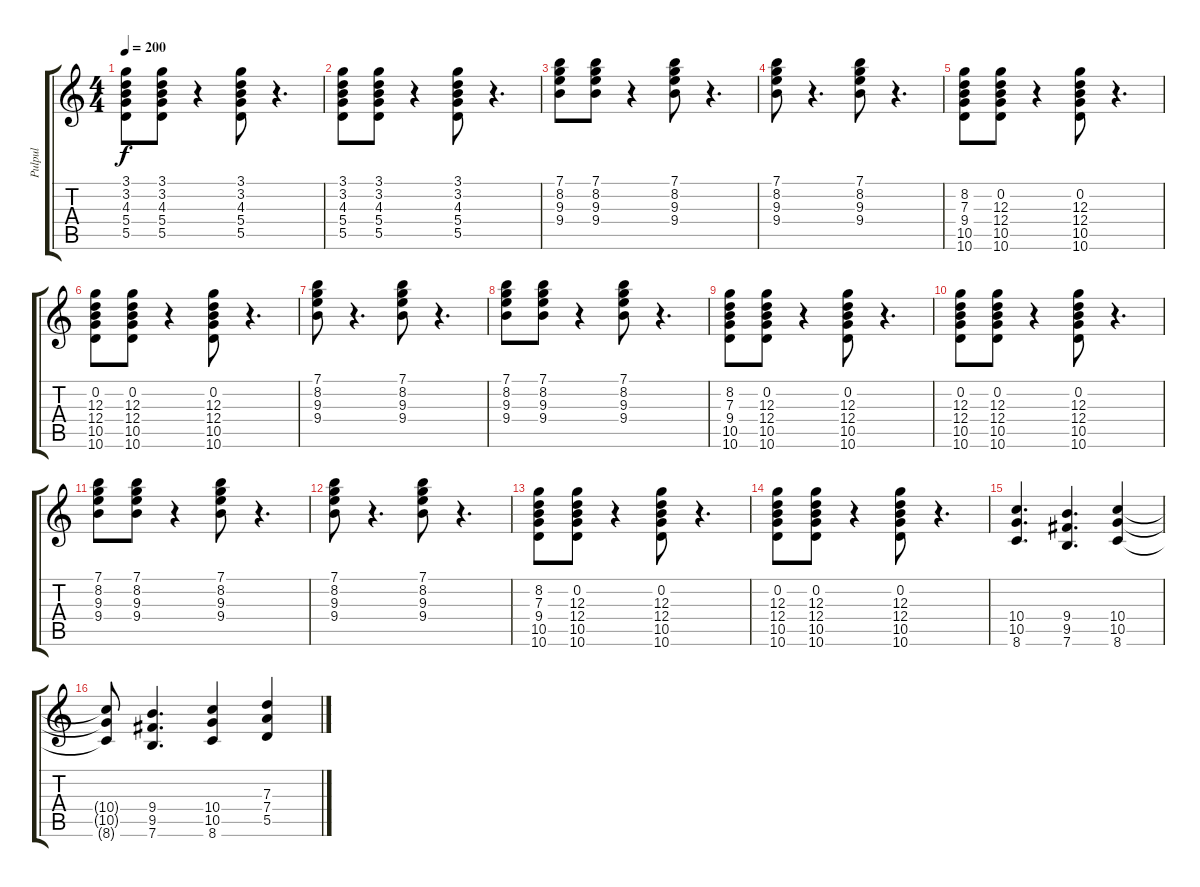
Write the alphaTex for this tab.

\track ("Pulpul" "Pulpul") {instrument overdrivenguitar}
\staff {score tabs}
\tuning (E4 B3 G3 D3 A2 E2) {hide}
\ts (4 4)
\tempo 200
\clef g2
\ks c
(3.1 3.2 4.3 5.4 5.5).8{dy f volume 9 instrument overdrivenguitar} (3.1 3.2 4.3 5.4 5.5).8 r.4 (3.1 3.2 4.3 5.4 5.5).8 r.4{d} |
(3.1 3.2 4.3 5.4 5.5).8 (3.1 3.2 4.3 5.4 5.5).8 r.4 (3.1 3.2 4.3 5.4 5.5).8 r.4{d} |
(7.1 8.2 9.3 9.4).8 (7.1 8.2 9.3 9.4).8 r.4 (7.1 8.2 9.3 9.4).8 r.4{d} |
(7.1 8.2 9.3 9.4).8 r.4{d} (7.1 8.2 9.3 9.4).8 r.4{d} |
(8.2 7.3 9.4 10.5 10.6).8 (0.2 12.3 12.4 10.5 10.6).8 r.4 (0.2 12.3 12.4 10.5 10.6).8 r.4{d} |
(0.2 12.3 12.4 10.5 10.6).8 (0.2 12.3 12.4 10.5 10.6).8 r.4 (0.2 12.3 12.4 10.5 10.6).8 r.4{d} |
(7.1 8.2 9.3 9.4).8 r.4{d} (7.1 8.2 9.3 9.4).8 r.4{d} |
(7.1 8.2 9.3 9.4).8 (7.1 8.2 9.3 9.4).8 r.4 (7.1 8.2 9.3 9.4).8 r.4{d} |
(8.2 7.3 9.4 10.5 10.6).8 (0.2 12.3 12.4 10.5 10.6).8 r.4 (0.2 12.3 12.4 10.5 10.6).8 r.4{d} |
(0.2 12.3 12.4 10.5 10.6).8 (0.2 12.3 12.4 10.5 10.6).8 r.4 (0.2 12.3 12.4 10.5 10.6).8 r.4{d} |
(7.1 8.2 9.3 9.4).8 (7.1 8.2 9.3 9.4).8 r.4 (7.1 8.2 9.3 9.4).8 r.4{d} |
(7.1 8.2 9.3 9.4).8 r.4{d} (7.1 8.2 9.3 9.4).8 r.4{d} |
(8.2 7.3 9.4 10.5 10.6).8 (0.2 12.3 12.4 10.5 10.6).8 r.4 (0.2 12.3 12.4 10.5 10.6).8 r.4{d} |
(0.2 12.3 12.4 10.5 10.6).8 (0.2 12.3 12.4 10.5 10.6).8 r.4 (0.2 12.3 12.4 10.5 10.6).8 r.4{d} |
(10.4 10.5 8.6).4{d volume 10 instrument overdrivenguitar} (9.4 9.5 7.6).4{d} (10.4 10.5 8.6).4 |
(10.4{t} 10.5{t} 8.6{t}).8 (9.4 9.5 7.6).4{d} (10.4 10.5 8.6).4 (7.3 7.4 5.5).4
